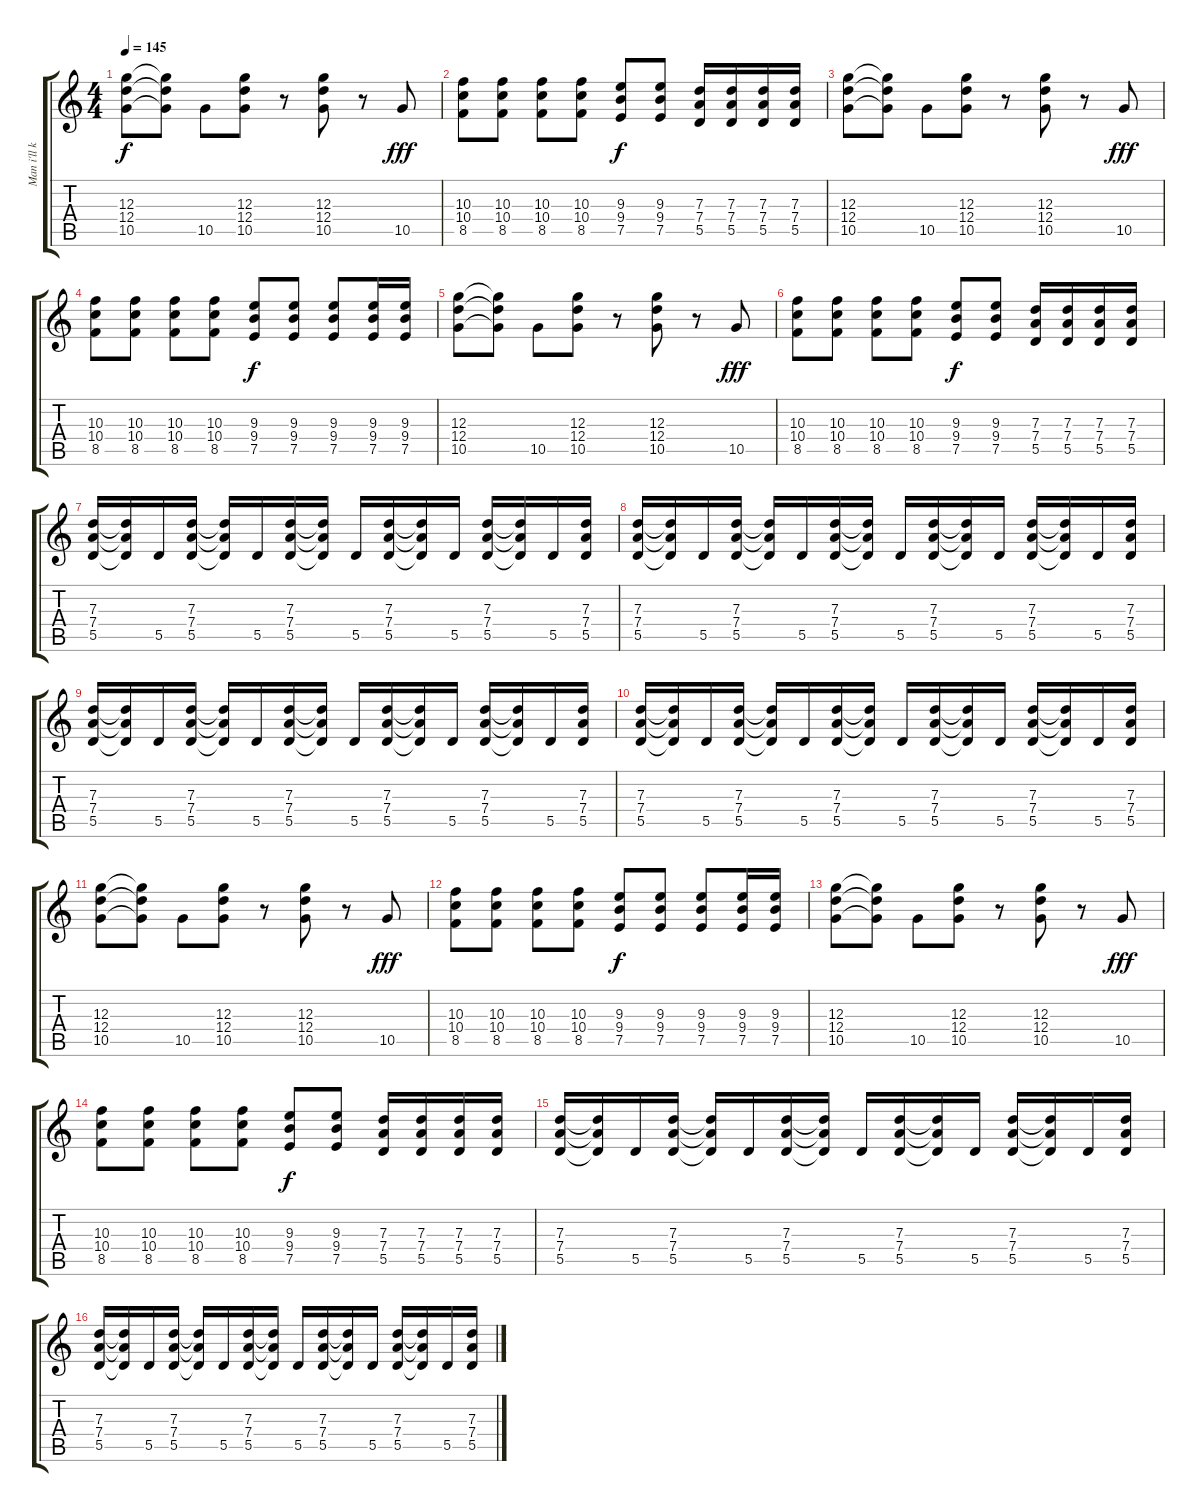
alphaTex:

\track ("Man i'll kiiiiill you!" "Man i'll k") {instrument distortionguitar}
\staff {score tabs}
\tuning (E4 B3 G3 D3 A2 E2) {hide}
\ts (4 4)
\tempo 145
\clef g2
\ks c
(12.3 12.4 10.5).8{dy f} (12.3{t} 12.4{t} 10.5{t}).8 10.5.8 (12.3 12.4 10.5).8 r.8 (12.3 12.4 10.5).8 r.8 10.5.8{dy fff} |
(10.3 10.4 8.5).8 (10.3 10.4 8.5).8 (10.3 10.4 8.5).8 (10.3 10.4 8.5).8 (9.3 9.4 7.5).8{dy f} (9.3 9.4 7.5).8 (7.3 7.4 5.5).16 (7.3 7.4 5.5).16 (7.3 7.4 5.5).16 (7.3 7.4 5.5).16 |
(12.3 12.4 10.5).8 (12.3{t} 12.4{t} 10.5{t}).8 10.5.8 (12.3 12.4 10.5).8 r.8 (12.3 12.4 10.5).8 r.8 10.5.8{dy fff} |
(10.3 10.4 8.5).8 (10.3 10.4 8.5).8 (10.3 10.4 8.5).8 (10.3 10.4 8.5).8 (9.3 9.4 7.5).8{dy f} (9.3 9.4 7.5).8 (9.3 9.4 7.5).8 (9.3 9.4 7.5).16 (9.3 9.4 7.5).16 |
(12.3 12.4 10.5).8 (12.3{t} 12.4{t} 10.5{t}).8 10.5.8 (12.3 12.4 10.5).8 r.8 (12.3 12.4 10.5).8 r.8 10.5.8{dy fff} |
(10.3 10.4 8.5).8 (10.3 10.4 8.5).8 (10.3 10.4 8.5).8 (10.3 10.4 8.5).8 (9.3 9.4 7.5).8{dy f} (9.3 9.4 7.5).8 (7.3 7.4 5.5).16 (7.3 7.4 5.5).16 (7.3 7.4 5.5).16 (7.3 7.4 5.5).16 |
(7.3 7.4 5.5).16 (7.3{t} 7.4{t} 5.5{t}).16 5.5.16 (7.3 7.4 5.5).16 (7.3{t} 7.4{t} 5.5{t}).16 5.5.16 (7.3 7.4 5.5).16 (7.3{t} 7.4{t} 5.5{t}).16 5.5.16 (7.3 7.4 5.5).16 (7.3{t} 7.4{t} 5.5{t}).16 5.5.16 (7.3 7.4 5.5).16 (7.3{t} 7.4{t} 5.5{t}).16 5.5.16 (7.3 7.4 5.5).16 |
(7.3 7.4 5.5).16 (7.3{t} 7.4{t} 5.5{t}).16 5.5.16 (7.3 7.4 5.5).16 (7.3{t} 7.4{t} 5.5{t}).16 5.5.16 (7.3 7.4 5.5).16 (7.3{t} 7.4{t} 5.5{t}).16 5.5.16 (7.3 7.4 5.5).16 (7.3{t} 7.4{t} 5.5{t}).16 5.5.16 (7.3 7.4 5.5).16 (7.3{t} 7.4{t} 5.5{t}).16 5.5.16 (7.3 7.4 5.5).16 |
(7.3 7.4 5.5).16 (7.3{t} 7.4{t} 5.5{t}).16 5.5.16 (7.3 7.4 5.5).16 (7.3{t} 7.4{t} 5.5{t}).16 5.5.16 (7.3 7.4 5.5).16 (7.3{t} 7.4{t} 5.5{t}).16 5.5.16 (7.3 7.4 5.5).16 (7.3{t} 7.4{t} 5.5{t}).16 5.5.16 (7.3 7.4 5.5).16 (7.3{t} 7.4{t} 5.5{t}).16 5.5.16 (7.3 7.4 5.5).16 |
(7.3 7.4 5.5).16 (7.3{t} 7.4{t} 5.5{t}).16 5.5.16 (7.3 7.4 5.5).16 (7.3{t} 7.4{t} 5.5{t}).16 5.5.16 (7.3 7.4 5.5).16 (7.3{t} 7.4{t} 5.5{t}).16 5.5.16 (7.3 7.4 5.5).16 (7.3{t} 7.4{t} 5.5{t}).16 5.5.16 (7.3 7.4 5.5).16 (7.3{t} 7.4{t} 5.5{t}).16 5.5.16 (7.3 7.4 5.5).16 |
(12.3 12.4 10.5).8{volume 10 instrument distortionguitar} (12.3{t} 12.4{t} 10.5{t}).8 10.5.8 (12.3 12.4 10.5).8 r.8 (12.3 12.4 10.5).8 r.8 10.5.8{dy fff} |
(10.3 10.4 8.5).8 (10.3 10.4 8.5).8 (10.3 10.4 8.5).8 (10.3 10.4 8.5).8 (9.3 9.4 7.5).8{dy f} (9.3 9.4 7.5).8 (9.3 9.4 7.5).8 (9.3 9.4 7.5).16 (9.3 9.4 7.5).16 |
(12.3 12.4 10.5).8 (12.3{t} 12.4{t} 10.5{t}).8 10.5.8 (12.3 12.4 10.5).8 r.8 (12.3 12.4 10.5).8 r.8 10.5.8{dy fff} |
(10.3 10.4 8.5).8 (10.3 10.4 8.5).8 (10.3 10.4 8.5).8 (10.3 10.4 8.5).8 (9.3 9.4 7.5).8{dy f} (9.3 9.4 7.5).8 (7.3 7.4 5.5).16 (7.3 7.4 5.5).16 (7.3 7.4 5.5).16 (7.3 7.4 5.5).16 |
(7.3 7.4 5.5).16 (7.3{t} 7.4{t} 5.5{t}).16 5.5.16 (7.3 7.4 5.5).16 (7.3{t} 7.4{t} 5.5{t}).16 5.5.16 (7.3 7.4 5.5).16 (7.3{t} 7.4{t} 5.5{t}).16 5.5.16 (7.3 7.4 5.5).16 (7.3{t} 7.4{t} 5.5{t}).16 5.5.16 (7.3 7.4 5.5).16 (7.3{t} 7.4{t} 5.5{t}).16 5.5.16 (7.3 7.4 5.5).16 |
(7.3 7.4 5.5).16 (7.3{t} 7.4{t} 5.5{t}).16 5.5.16 (7.3 7.4 5.5).16 (7.3{t} 7.4{t} 5.5{t}).16 5.5.16 (7.3 7.4 5.5).16 (7.3{t} 7.4{t} 5.5{t}).16 5.5.16 (7.3 7.4 5.5).16 (7.3{t} 7.4{t} 5.5{t}).16 5.5.16 (7.3 7.4 5.5).16 (7.3{t} 7.4{t} 5.5{t}).16 5.5.16 (7.3 7.4 5.5).16
